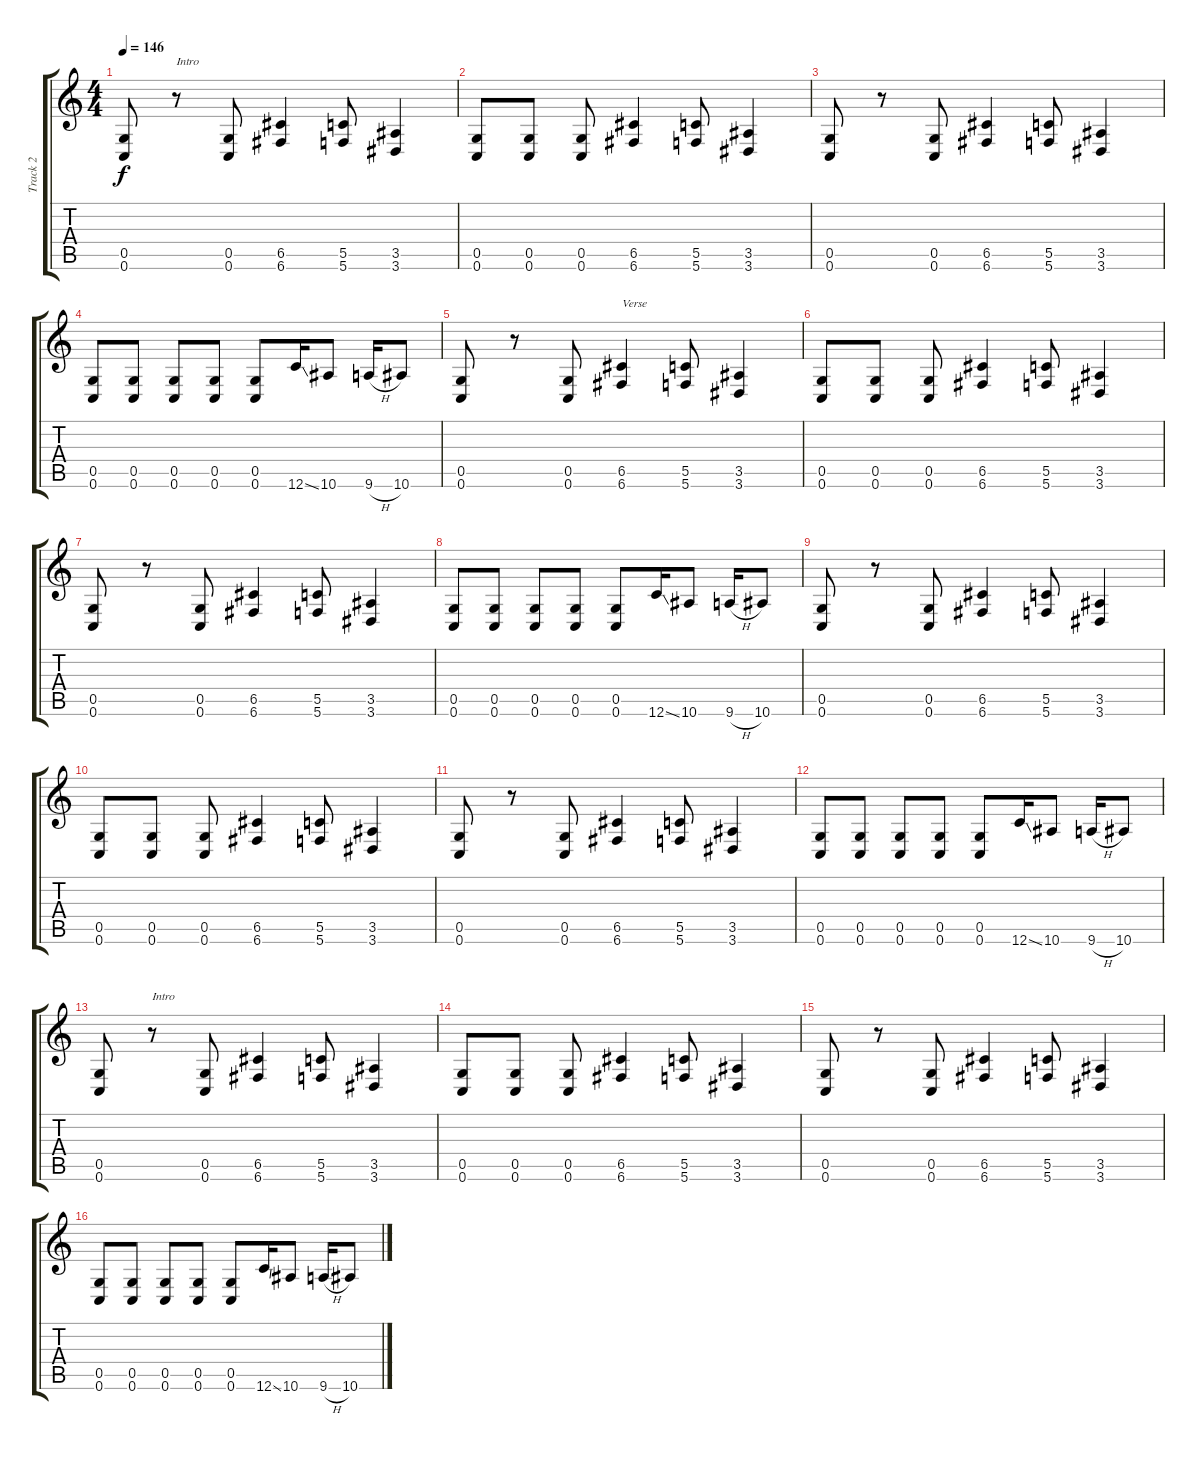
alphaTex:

\track ("Track 2" "Track 2") {instrument distortionguitar}
\staff {score tabs}
\tuning (D4 A3 F3 C3 G2 C2) {hide}
\ts (4 4)
\tempo 146
\clef g2
\ks c
(0.5 0.6).8{dy f} r.8{txt "Intro"} (0.5 0.6).8 (6.5 6.6).4 (5.5 5.6).8 (3.5 3.6).4 |
(0.5 0.6).8 (0.5 0.6).8 (0.5 0.6).8 (6.5 6.6).4 (5.5 5.6).8 (3.5 3.6).4 |
(0.5 0.6).8 r.8 (0.5 0.6).8 (6.5 6.6).4 (5.5 5.6).8 (3.5 3.6).4 |
(0.5 0.6).8 (0.5 0.6).8 (0.5 0.6).8 (0.5 0.6).8 (0.5 0.6).8 12.6{ss}.16 10.6.8 9.6{h}.16 10.6.8 |
(0.5 0.6).8 r.8 (0.5 0.6).8 (6.5 6.6).4{txt "Verse"} (5.5 5.6).8 (3.5 3.6).4 |
(0.5 0.6).8 (0.5 0.6).8 (0.5 0.6).8 (6.5 6.6).4 (5.5 5.6).8 (3.5 3.6).4 |
(0.5 0.6).8 r.8 (0.5 0.6).8 (6.5 6.6).4 (5.5 5.6).8 (3.5 3.6).4 |
(0.5 0.6).8 (0.5 0.6).8 (0.5 0.6).8 (0.5 0.6).8 (0.5 0.6).8 12.6{ss}.16 10.6.8 9.6{h}.16 10.6.8 |
(0.5 0.6).8 r.8 (0.5 0.6).8 (6.5 6.6).4 (5.5 5.6).8 (3.5 3.6).4 |
(0.5 0.6).8 (0.5 0.6).8 (0.5 0.6).8 (6.5 6.6).4 (5.5 5.6).8 (3.5 3.6).4 |
(0.5 0.6).8 r.8 (0.5 0.6).8 (6.5 6.6).4 (5.5 5.6).8 (3.5 3.6).4 |
(0.5 0.6).8 (0.5 0.6).8 (0.5 0.6).8 (0.5 0.6).8 (0.5 0.6).8 12.6{ss}.16 10.6.8 9.6{h}.16 10.6.8 |
(0.5 0.6).8 r.8{txt "Intro"} (0.5 0.6).8 (6.5 6.6).4 (5.5 5.6).8 (3.5 3.6).4 |
(0.5 0.6).8 (0.5 0.6).8 (0.5 0.6).8 (6.5 6.6).4 (5.5 5.6).8 (3.5 3.6).4 |
(0.5 0.6).8 r.8 (0.5 0.6).8 (6.5 6.6).4 (5.5 5.6).8 (3.5 3.6).4 |
(0.5 0.6).8 (0.5 0.6).8 (0.5 0.6).8 (0.5 0.6).8 (0.5 0.6).8 12.6{ss}.16 10.6.8 9.6{h}.16 10.6.8
